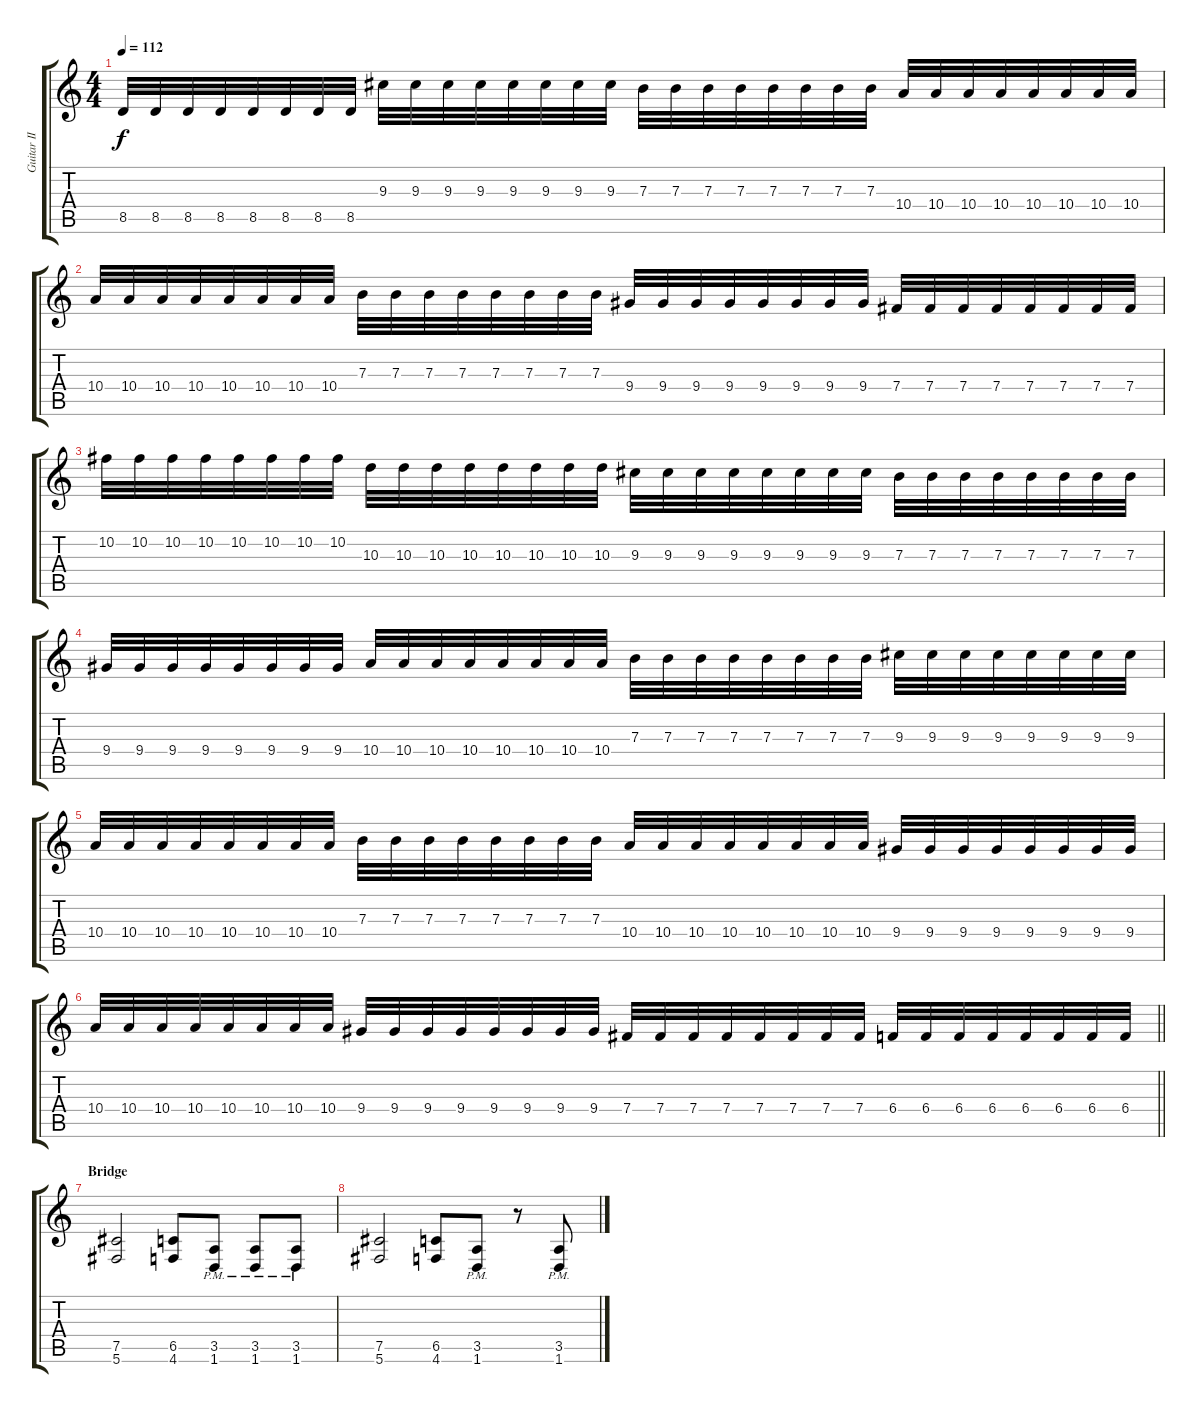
\track ("Guitar II" "Guitar II") {instrument distortionguitar}
\staff {score tabs}
\tuning (Db4 Ab3 E3 B2 Gb2 Db2) {hide}
\ts (4 4)
\tempo 112
\clef g2
\ks c
8.5.32{dy f} 8.5.32 8.5.32 8.5.32 8.5.32 8.5.32 8.5.32 8.5.32 9.3.32 9.3.32 9.3.32 9.3.32 9.3.32 9.3.32 9.3.32 9.3.32 7.3.32 7.3.32 7.3.32 7.3.32 7.3.32 7.3.32 7.3.32 7.3.32 10.4.32 10.4.32 10.4.32 10.4.32 10.4.32 10.4.32 10.4.32 10.4.32 |
10.4.32 10.4.32 10.4.32 10.4.32 10.4.32 10.4.32 10.4.32 10.4.32 7.3.32 7.3.32 7.3.32 7.3.32 7.3.32 7.3.32 7.3.32 7.3.32 9.4.32 9.4.32 9.4.32 9.4.32 9.4.32 9.4.32 9.4.32 9.4.32 7.4.32 7.4.32 7.4.32 7.4.32 7.4.32 7.4.32 7.4.32 7.4.32 |
10.2.32 10.2.32 10.2.32 10.2.32 10.2.32 10.2.32 10.2.32 10.2.32 10.3.32 10.3.32 10.3.32 10.3.32 10.3.32 10.3.32 10.3.32 10.3.32 9.3.32 9.3.32 9.3.32 9.3.32 9.3.32 9.3.32 9.3.32 9.3.32 7.3.32 7.3.32 7.3.32 7.3.32 7.3.32 7.3.32 7.3.32 7.3.32 |
9.4.32 9.4.32 9.4.32 9.4.32 9.4.32 9.4.32 9.4.32 9.4.32 10.4.32 10.4.32 10.4.32 10.4.32 10.4.32 10.4.32 10.4.32 10.4.32 7.3.32 7.3.32 7.3.32 7.3.32 7.3.32 7.3.32 7.3.32 7.3.32 9.3.32 9.3.32 9.3.32 9.3.32 9.3.32 9.3.32 9.3.32 9.3.32 |
10.4.32 10.4.32 10.4.32 10.4.32 10.4.32 10.4.32 10.4.32 10.4.32 7.3.32 7.3.32 7.3.32 7.3.32 7.3.32 7.3.32 7.3.32 7.3.32 10.4.32 10.4.32 10.4.32 10.4.32 10.4.32 10.4.32 10.4.32 10.4.32 9.4.32 9.4.32 9.4.32 9.4.32 9.4.32 9.4.32 9.4.32 9.4.32 |
\barLineRight lightlight
10.4.32 10.4.32 10.4.32 10.4.32 10.4.32 10.4.32 10.4.32 10.4.32 9.4.32 9.4.32 9.4.32 9.4.32 9.4.32 9.4.32 9.4.32 9.4.32 7.4.32 7.4.32 7.4.32 7.4.32 7.4.32 7.4.32 7.4.32 7.4.32 6.4.32 6.4.32 6.4.32 6.4.32 6.4.32 6.4.32 6.4.32 6.4.32 |
\section ("" "Bridge")
(7.5 5.6).2 (6.5 4.6).8 (3.5{pm} 1.6{pm}).8 (3.5{pm} 1.6{pm}).8 (3.5{pm} 1.6{pm}).8 |
(7.5 5.6).2 (6.5 4.6).8 (3.5{pm} 1.6{pm}).8 r.8 (3.5{pm} 1.6{pm}).8
